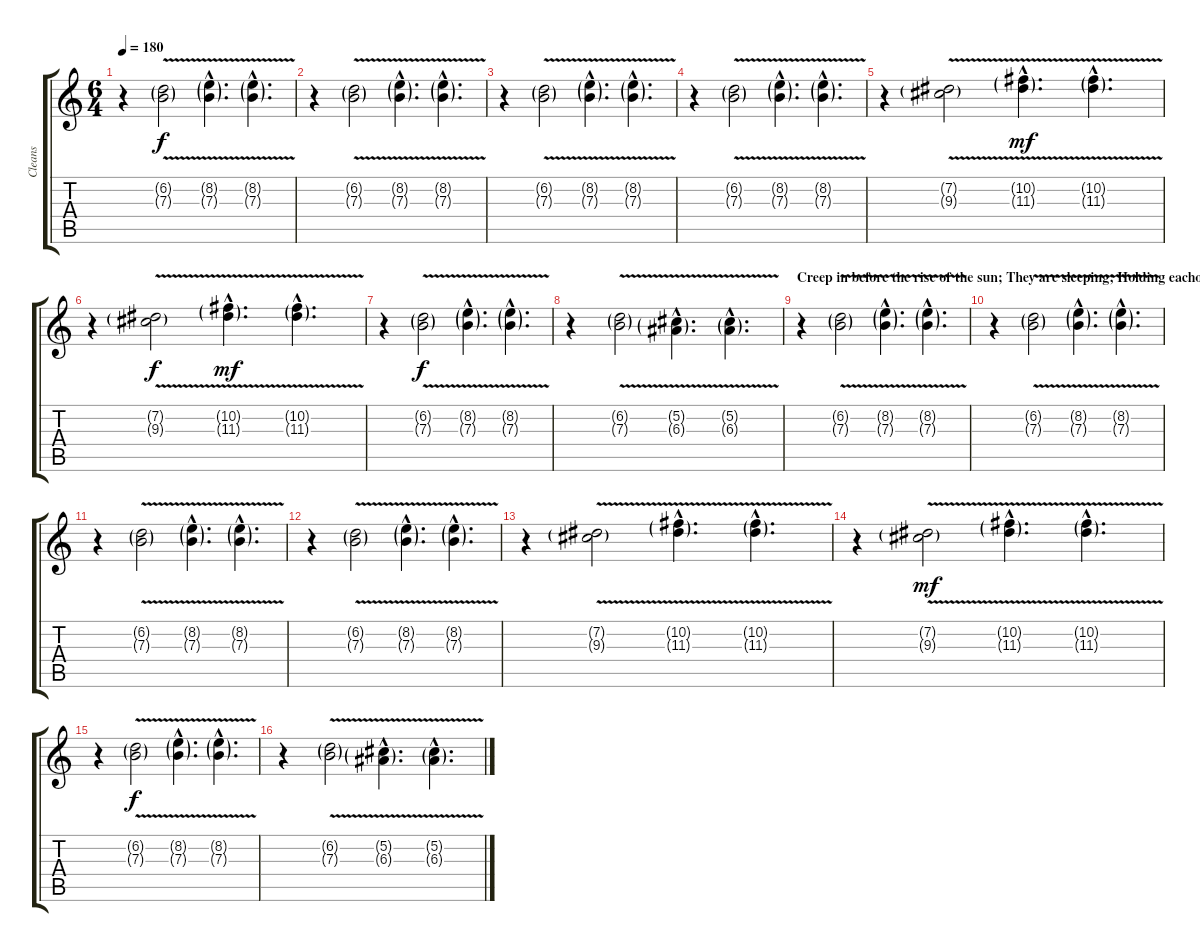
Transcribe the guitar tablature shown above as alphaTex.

\track ("Cleans" "Cleans") {instrument electricguitarjazz}
\staff {score tabs}
\tuning (Db4 Ab3 E3 B2 Gb2 B1) {hide}
\ts (6 4)
\tempo 180
\clef g2
\ks c
r.4{dy f} (6.2{v g} 7.3{v g}).2 (8.2{v g hac} 7.3{v g hac}).4{d} (8.2{v g hac} 7.3{v g hac}).4{d} |
r.4 (6.2{v g} 7.3{v g}).2 (8.2{v g hac} 7.3{v g hac}).4{d} (8.2{v g hac} 7.3{v g hac}).4{d} |
r.4 (6.2{v g} 7.3{v g}).2 (8.2{v g hac} 7.3{v g hac}).4{d} (8.2{v g hac} 7.3{v g hac}).4{d} |
r.4 (6.2{v g} 7.3{v g}).2 (8.2{v g hac} 7.3{v g hac}).4{d} (8.2{v g hac} 7.3{v g hac}).4{d} |
r.4 (7.2{v g} 9.3{v g}).2 (10.2{v g hac} 11.3{v g hac}).4{d dy mf} (10.2{v g hac} 11.3{v g hac}).4{d} |
r.4 (7.2{v g} 9.3{v g}).2{dy f} (10.2{v g hac} 11.3{v g hac}).4{d dy mf} (10.2{v g hac} 11.3{v g hac}).4{d} |
r.4 (6.2{v g} 7.3{v g}).2{dy f} (8.2{v g hac} 7.3{v g hac}).4{d} (8.2{v g hac} 7.3{v g hac}).4{d} |
r.4 (6.2{v g} 7.3{v g}).2 (5.2{v g hac} 6.3{v g hac}).4{d} (5.2{v g hac} 6.3{v g hac}).4{d} |
\section ("" "Creep in before the rise of the sun; They are sleeping; Holding eachother like its the last; And it ÿ\u0000\u0000\u0000üã4\u000eÔ\u0001\u000f valve; Fill the room; Say goodbye to everything")
r.4 (6.2{v g} 7.3{v g}).2 (8.2{v g hac} 7.3{v g hac}).4{d} (8.2{v g hac} 7.3{v g hac}).4{d} |
r.4 (6.2{v g} 7.3{v g}).2 (8.2{v g hac} 7.3{v g hac}).4{d} (8.2{v g hac} 7.3{v g hac}).4{d} |
r.4 (6.2{v g} 7.3{v g}).2 (8.2{v g hac} 7.3{v g hac}).4{d} (8.2{v g hac} 7.3{v g hac}).4{d} |
r.4 (6.2{v g} 7.3{v g}).2 (8.2{v g hac} 7.3{v g hac}).4{d} (8.2{v g hac} 7.3{v g hac}).4{d} |
r.4 (7.2{v g} 9.3{v g}).2 (10.2{v g hac} 11.3{v g hac}).4{d} (10.2{v g hac} 11.3{v g hac}).4{d} |
r.4 (7.2{v g} 9.3{v g}).2{dy mf} (10.2{v g hac} 11.3{v g hac}).4{d} (10.2{v g hac} 11.3{v g hac}).4{d} |
r.4 (6.2{v g} 7.3{v g}).2{dy f} (8.2{v g hac} 7.3{v g hac}).4{d} (8.2{v g hac} 7.3{v g hac}).4{d} |
r.4 (6.2{v g} 7.3{v g}).2 (5.2{v g hac} 6.3{v g hac}).4{d} (5.2{v g hac} 6.3{v g hac}).4{d}
